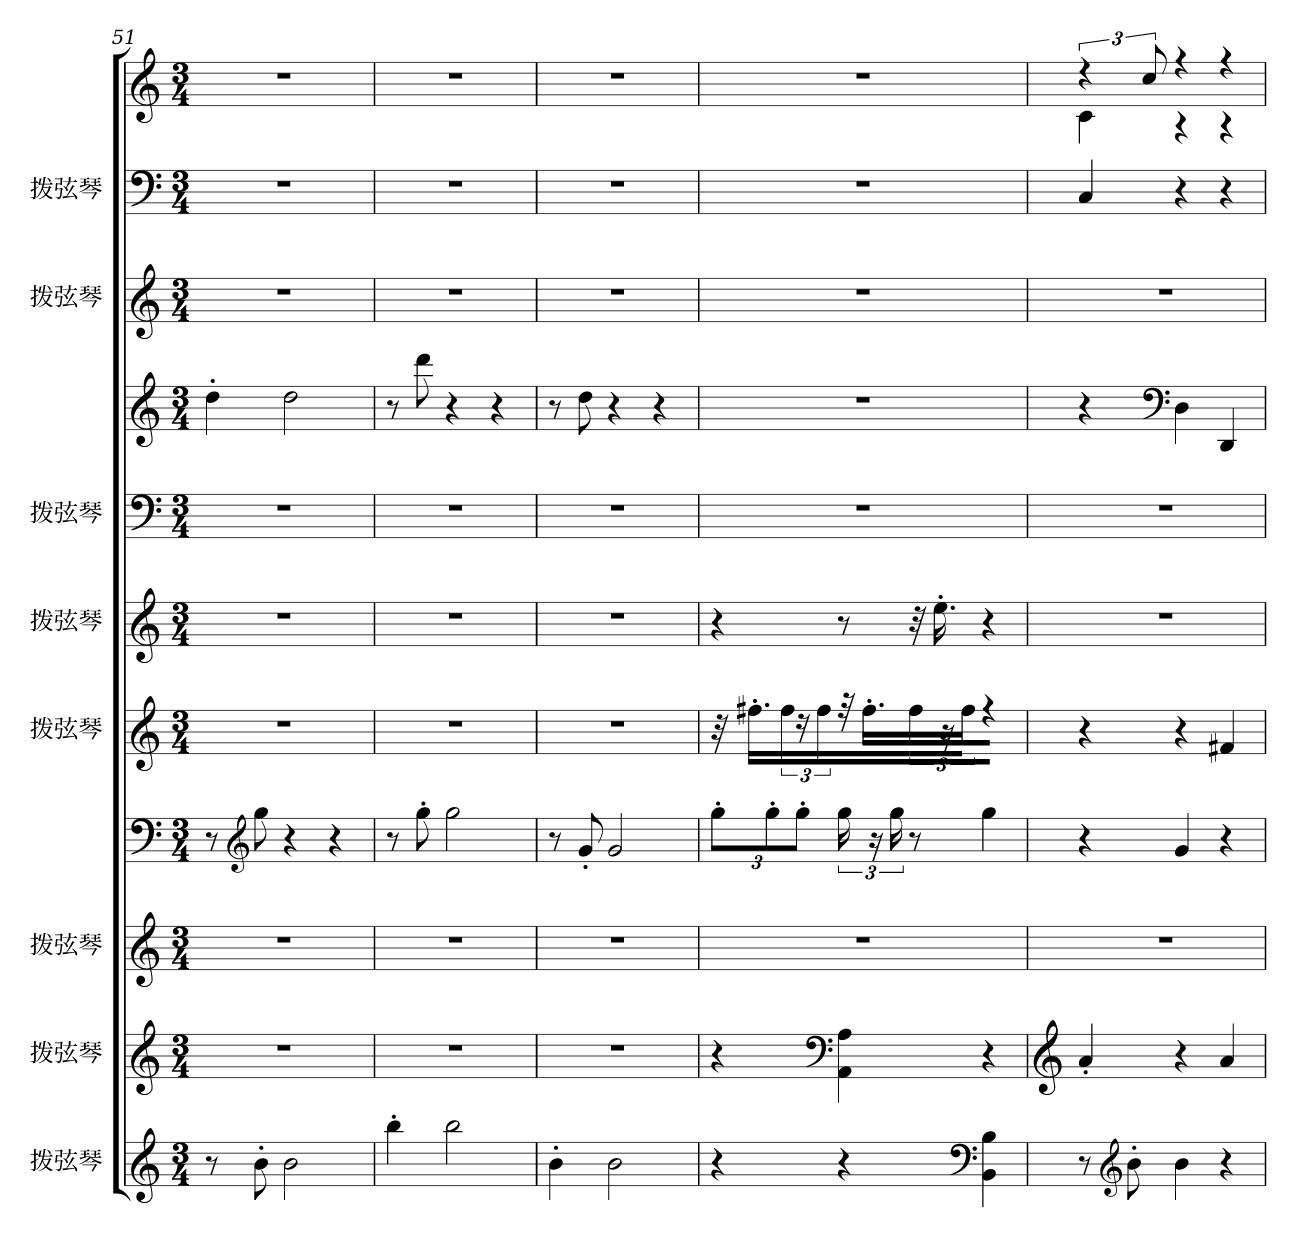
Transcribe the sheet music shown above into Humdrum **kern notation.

**kern	**kern	**kern	**kern	**kern	**kern	**kern	**kern	**kern	**kern	**kern
*part8	*part7	*part6	*part6	*part5	*part4	*part3	*part3	*part2	*part1	*part1
*staff11	*staff10	*staff9	*staff8	*staff7	*staff6	*staff5	*staff4	*staff3	*staff2	*staff1
*I"拨弦琴	*I"拨弦琴	*I"拨弦琴	*	*I"拨弦琴	*I"拨弦琴	*I"拨弦琴	*	*I"拨弦琴	*I"拨弦琴	*
*clefG2	*clefG2	*clefG2	*clefF4	*clefG2	*clefG2	*clefF4	*clefG2	*clefG2	*clefF4	*clefG2
*k[]	*k[]	*k[]	*k[]	*k[]	*k[]	*k[]	*k[]	*k[]	*k[]	*k[]
*M3/4	*M3/4	*M3/4	*M3/4	*M3/4	*M3/4	*M3/4	*M3/4	*M3/4	*M3/4	*M3/4
=51	=51	=51	=51	=51	=51	=51	=51	=51	=51	=51
8r	2.r	2.r	8r	2.r	2.r	2.r	4dd'\	2.r	2.r	2.r
*	*	*	*clefG2	*	*	*	*	*	*	*
8b'\	.	.	8gg\	.	.	.	.	.	.	.
2b\	.	.	4r	.	.	.	2dd\	.	.	.
.	.	.	4r	.	.	.	.	.	.	.
=52	=52	=52	=52	=52	=52	=52	=52	=52	=52	=52
4bb'\	2.r	2.r	8r	2.r	2.r	2.r	8r	2.r	2.r	2.r
.	.	.	8gg'\	.	.	.	8ddd\	.	.	.
2bb\	.	.	2gg\	.	.	.	4r	.	.	.
.	.	.	.	.	.	.	4r	.	.	.
=53	=53	=53	=53	=53	=53	=53	=53	=53	=53	=53
4b'\	2.r	2.r	8r	2.r	2.r	2.r	8r	2.r	2.r	2.r
.	.	.	8g'/	.	.	.	8dd\	.	.	.
2b\	.	.	2g/	.	.	.	4r	.	.	.
.	.	.	.	.	.	.	4r	.	.	.
!!LO:PB:g=z
=54	=54	=54	=54	=54	=54	=54	=54	=54	=54	=54
*	*	*	*Xbrackettup	*	*	*	*	*	*	*
4r	4r	2.r	12gg'\L	32r	4r	2.r	2.r	2.r	2.r	2.r
.	.	.	.	16.ff#X'\LL	.	.	.	.	.	.
.	.	.	12gg'\	.	.	.	.	.	.	.
.	.	.	.	24ff#\JJ	.	.	.	.	.	.
.	.	.	12gg'\J	24r	.	.	.	.	.	.
.	.	.	.	24ff#\	.	.	.	.	.	.
*	*clefF4	*	*	*	*	*	*	*	*	*
*	*	*	*brackettup	*	*	*	*	*	*	*
4r	4AA\ 4A\	.	24gg\	32r	8r	.	.	.	.	.
.	.	.	.	16.ff#'\LL	.	.	.	.	.	.
.	.	.	24r	.	.	.	.	.	.	.
.	.	.	24gg\	.	.	.	.	.	.	.
.	.	.	8r	24ff#\JJ	32r	.	.	.	.	.
.	.	.	.	.	16.ee'\	.	.	.	.	.
.	.	.	.	24r	.	.	.	.	.	.
.	.	.	.	24ff#\	.	.	.	.	.	.
*clefF4	*	*	*	*	*	*	*	*	*	*
4BB\ 4B\	4r	.	4gg\	4r	4r	.	.	.	.	.
=55	=55	=55	=55	=55	=55	=55	=55	=55	=55	=55
*	*clefG2	*	*	*	*	*	*	*	*	*
*	*	*	*	*	*	*	*	*	*	*^
8r	4a'/	2.r	4r	4r	2.r	2.r	4r	2.r	4C/	6r	4c\
*clefG2	*	*	*	*	*	*	*	*	*	*	*
8b'\	.	.	.	.	.	.	.	.	.	.	.
.	.	.	.	.	.	.	.	.	.	12cc/	.
*	*	*	*	*	*	*	*clefF4	*	*	*	*
4b\	4r	.	4g/	4r	.	.	4D\	.	4r	4r	4r
4r	4a/	.	4r	4f#X/	.	.	4DD/	.	4r	4r	4r
*	*	*	*	*	*	*	*	*	*	*v	*v
=	=	=	=	=	=	=	=	=	=	=
*-	*-	*-	*-	*-	*-	*-	*-	*-	*-	*-
